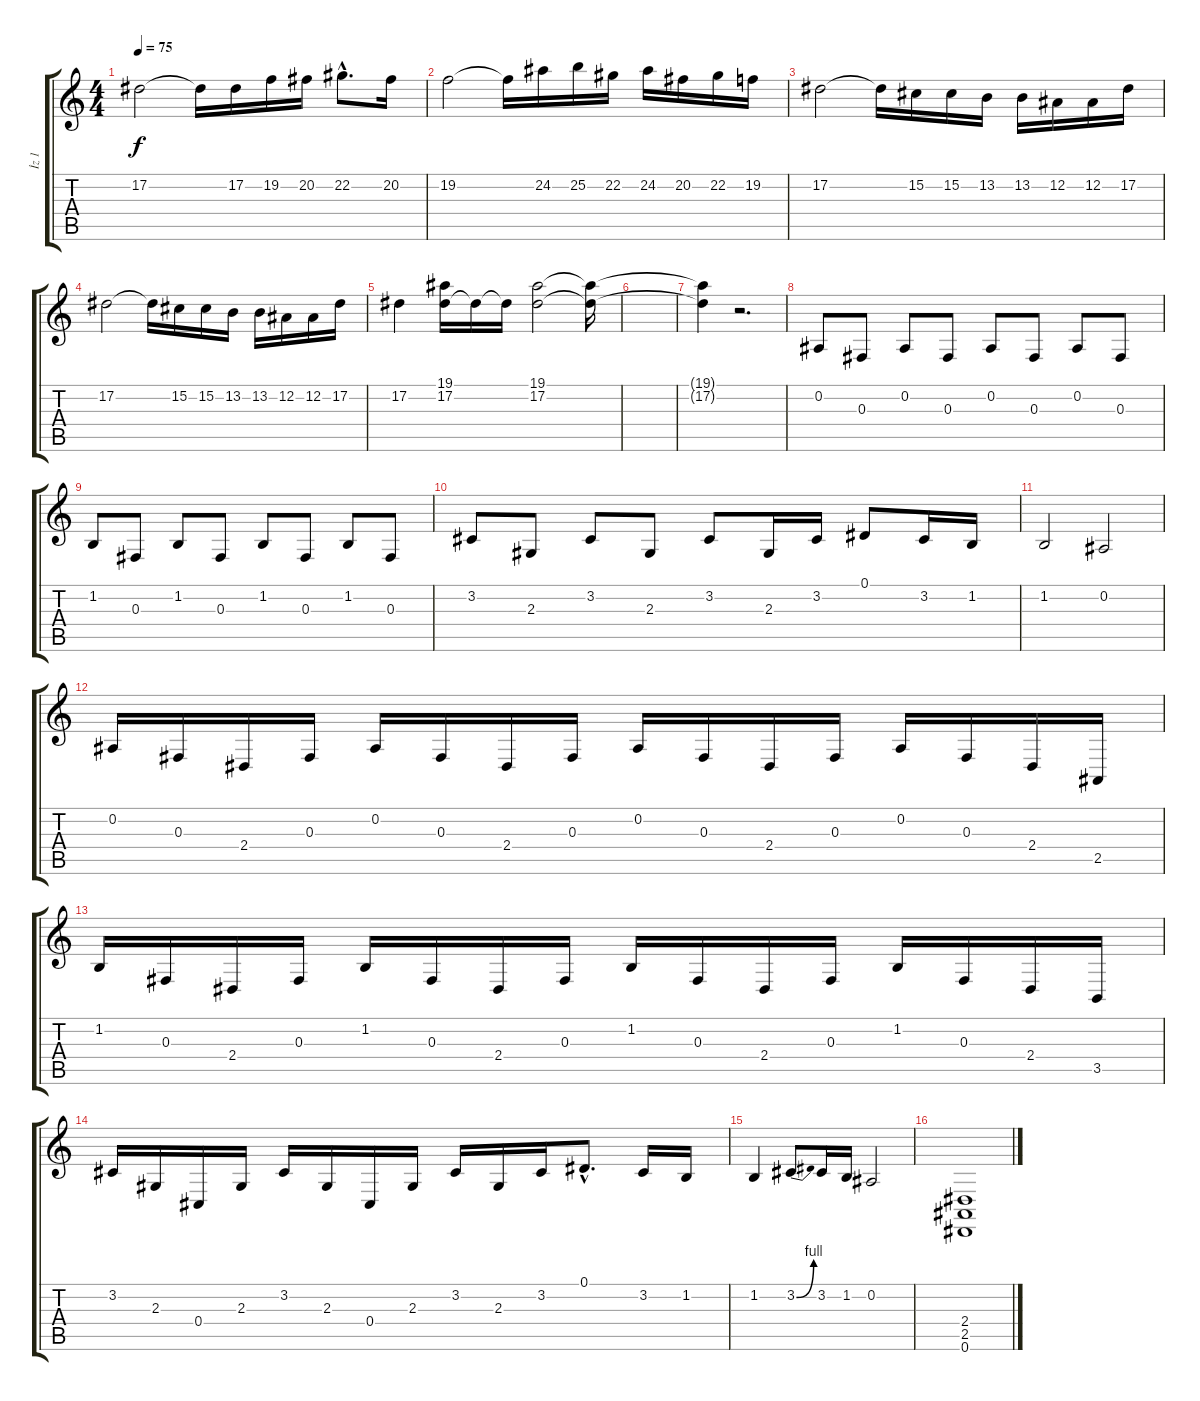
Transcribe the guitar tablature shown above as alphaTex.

\track ("İz 1" "İz 1") {instrument acousticgrandpiano}
\staff {score tabs}
\tuning (Eb4 Bb3 Gb3 Db3 Ab2 Eb2) {hide}
\ts (4 4)
\tempo 75
\clef g2
\ks c
17.2.2{dy f} 17.2{t}.16 17.2.16 19.2.16 20.2.16 22.2{hac}.8{d} 20.2.16 |
19.2.2 19.2{t}.16 24.2.16 25.2.16 22.2.16 24.2.16 20.2.16 22.2.16 19.2.16 |
17.2.2 17.2{t}.16 15.2.16 15.2.16 13.2.16 13.2.16 12.2.16 12.2.16 17.2.16 |
17.2.2 17.2{t}.16 15.2.16 15.2.16 13.2.16 13.2.16 12.2.16 12.2.16 17.2.16 |
17.2.4 (19.1 17.2).16 17.2{t}.16 17.2{t}.16 (19.1 17.2).2 (19.1{t} 17.2{t}).16 |
|
(19.1{t} 17.2{t}).4 r.2{d} |
0.2.8{instrument acousticgrandpiano} 0.3.8 0.2.8 0.3.8 0.2.8 0.3.8 0.2.8 0.3.8 |
1.2.8 0.3.8 1.2.8 0.3.8 1.2.8 0.3.8 1.2.8 0.3.8 |
3.2.8 2.3.8 3.2.8 2.3.8 3.2.8 2.3.16 3.2.16 0.1.8 3.2.16 1.2.16 |
1.2.2 0.2.2 |
0.2.16 0.3.16 2.4.16 0.3.16 0.2.16 0.3.16 2.4.16 0.3.16 0.2.16 0.3.16 2.4.16 0.3.16 0.2.16 0.3.16 2.4.16 2.5.16 |
1.2.16 0.3.16 2.4.16 0.3.16 1.2.16 0.3.16 2.4.16 0.3.16 1.2.16 0.3.16 2.4.16 0.3.16 1.2.16 0.3.16 2.4.16 3.5.16 |
3.2.16 2.3.16 0.4.16 2.3.16 3.2.16 2.3.16 0.4.16 2.3.16 3.2.16 2.3.16 3.2.16 0.1{hac}.8{d} 3.2.16 1.2.16 |
1.2.4 3.2{be (bend 0 0 60 4)}.8 3.2.16 1.2.16 0.2.2 |
(2.4 2.5 0.6).1{instrument pad3polysynth}
